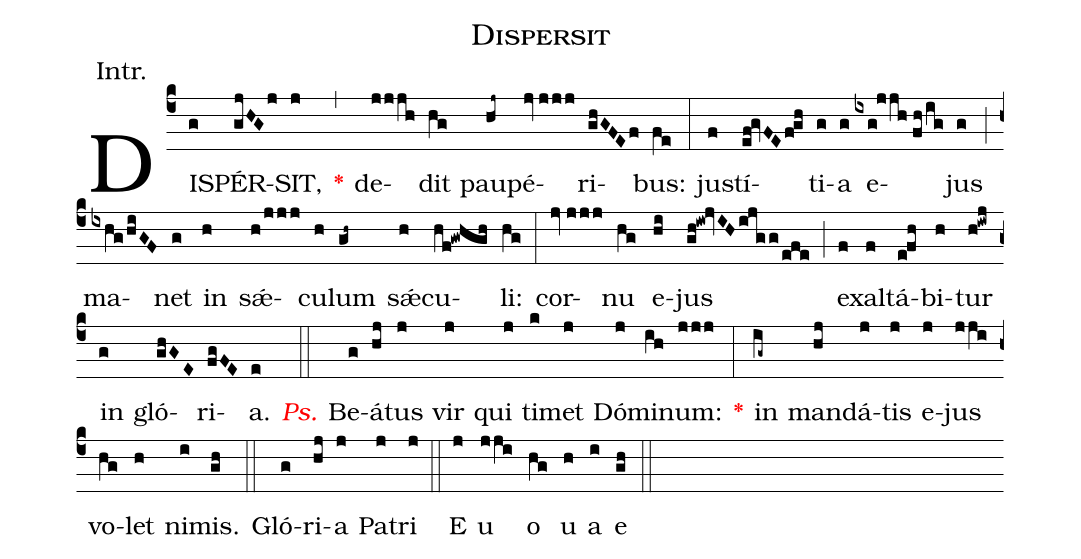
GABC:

name:Dispersit;
annotation:Intr.;
mode:III.;
office-part:Introit;
%%
(c4) DIS(g)PÉR(gjHGj)SIT,(j) <v>\red{*}</v>(,) de(jjjh)dit(hg) pau(hj~)pé(jv//jjj)ri(ghGFEf)bus:(fe) (:) ju(f)stí(ef!gvFE/f!gh)ti(g)a(g) e(ixg!jjh//fh/ig)jus(g) (;) ma(ixhg/hiGF)net(g) in(h) s<sp>'ae</sp>(h/jjj)cu(h)lum(gh~) s<sp>'ae</sp>(h)cu(hf!gwhgh)li:(hg) (:) cor(jv//jjj)nu(hg) e(hi)jus(gh!iw!jvIHijgg/efe) (;) ex(f)al(f)tá(e!fh)bi(h)tur(h!iwj) in(g) gló(ghGE)ri(fgFE)a.(e) (::) <v>\redit{Ps.}</v> Be(g)á(hj)tus(j) vir(j) qui(j) ti(k)met(j) Dó(j)mi(ih)num:(jjj) <v>\red{*}</v>(:) in(ig~) man(hj)dá(j)tis(j) e(j)jus(jji) vo(hg)let(h) ni(i)mis.(gh) (::) Gló(g)ri(hj)a(j) Pa(j)tri(j) (::) E(j) u(jji) o(hg) u(h) a(i) e(gh) (::)
